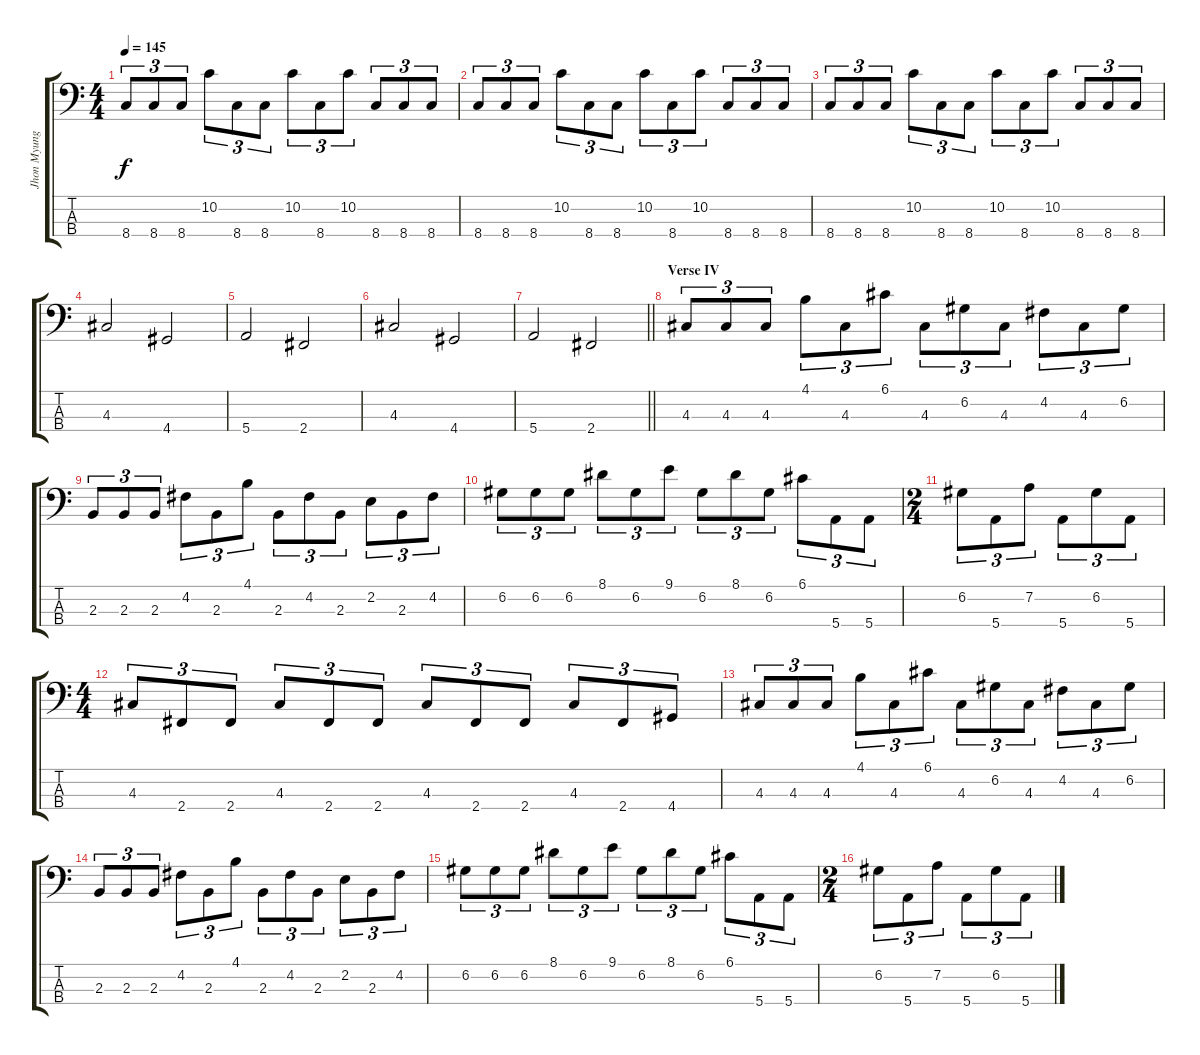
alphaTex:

\track ("Jhon Myung" "Jhon Myung") {instrument electricbasspick}
\staff {score tabs}
\tuning (G2 D2 A1 E1) {hide}
\ts (4 4)
\tempo 145
\clef f4
\ks c
8.4.8{tu (3 2) dy f} 8.4.8{tu (3 2)} 8.4.8{tu (3 2)} 10.2.8{tu (3 2)} 8.4.8{tu (3 2)} 8.4.8{tu (3 2)} 10.2.8{tu (3 2)} 8.4.8{tu (3 2)} 10.2.8{tu (3 2)} 8.4.8{tu (3 2)} 8.4.8{tu (3 2)} 8.4.8{tu (3 2)} |
8.4.8{tu (3 2)} 8.4.8{tu (3 2)} 8.4.8{tu (3 2)} 10.2.8{tu (3 2)} 8.4.8{tu (3 2)} 8.4.8{tu (3 2)} 10.2.8{tu (3 2)} 8.4.8{tu (3 2)} 10.2.8{tu (3 2)} 8.4.8{tu (3 2)} 8.4.8{tu (3 2)} 8.4.8{tu (3 2)} |
8.4.8{tu (3 2)} 8.4.8{tu (3 2)} 8.4.8{tu (3 2)} 10.2.8{tu (3 2)} 8.4.8{tu (3 2)} 8.4.8{tu (3 2)} 10.2.8{tu (3 2)} 8.4.8{tu (3 2)} 10.2.8{tu (3 2)} 8.4.8{tu (3 2)} 8.4.8{tu (3 2)} 8.4.8{tu (3 2)} |
4.3.2 4.4.2 |
5.4.2 2.4.2 |
4.3.2 4.4.2 |
\barLineRight lightlight
5.4.2 2.4.2 |
\section ("" "Verse IV")
4.3.8{tu (3 2)} 4.3.8{tu (3 2)} 4.3.8{tu (3 2)} 4.1.8{tu (3 2)} 4.3.8{tu (3 2)} 6.1.8{tu (3 2)} 4.3.8{tu (3 2)} 6.2.8{tu (3 2)} 4.3.8{tu (3 2)} 4.2.8{tu (3 2)} 4.3.8{tu (3 2)} 6.2.8{tu (3 2)} |
2.3.8{tu (3 2)} 2.3.8{tu (3 2)} 2.3.8{tu (3 2)} 4.2.8{tu (3 2)} 2.3.8{tu (3 2)} 4.1.8{tu (3 2)} 2.3.8{tu (3 2)} 4.2.8{tu (3 2)} 2.3.8{tu (3 2)} 2.2.8{tu (3 2)} 2.3.8{tu (3 2)} 4.2.8{tu (3 2)} |
6.2.8{tu (3 2)} 6.2.8{tu (3 2)} 6.2.8{tu (3 2)} 8.1.8{tu (3 2)} 6.2.8{tu (3 2)} 9.1.8{tu (3 2)} 6.2.8{tu (3 2)} 8.1.8{tu (3 2)} 6.2.8{tu (3 2)} 6.1.8{tu (3 2)} 5.4.8{tu (3 2)} 5.4.8{tu (3 2)} |
\ts (2 4)
6.2.8{tu (3 2)} 5.4.8{tu (3 2)} 7.2.8{tu (3 2)} 5.4.8{tu (3 2)} 6.2.8{tu (3 2)} 5.4.8{tu (3 2)} |
\ts (4 4)
4.3.8{tu (3 2)} 2.4.8{tu (3 2)} 2.4.8{tu (3 2)} 4.3.8{tu (3 2)} 2.4.8{tu (3 2)} 2.4.8{tu (3 2)} 4.3.8{tu (3 2)} 2.4.8{tu (3 2)} 2.4.8{tu (3 2)} 4.3.8{tu (3 2)} 2.4.8{tu (3 2)} 4.4.8{tu (3 2)} |
4.3.8{tu (3 2)} 4.3.8{tu (3 2)} 4.3.8{tu (3 2)} 4.1.8{tu (3 2)} 4.3.8{tu (3 2)} 6.1.8{tu (3 2)} 4.3.8{tu (3 2)} 6.2.8{tu (3 2)} 4.3.8{tu (3 2)} 4.2.8{tu (3 2)} 4.3.8{tu (3 2)} 6.2.8{tu (3 2)} |
2.3.8{tu (3 2)} 2.3.8{tu (3 2)} 2.3.8{tu (3 2)} 4.2.8{tu (3 2)} 2.3.8{tu (3 2)} 4.1.8{tu (3 2)} 2.3.8{tu (3 2)} 4.2.8{tu (3 2)} 2.3.8{tu (3 2)} 2.2.8{tu (3 2)} 2.3.8{tu (3 2)} 4.2.8{tu (3 2)} |
6.2.8{tu (3 2)} 6.2.8{tu (3 2)} 6.2.8{tu (3 2)} 8.1.8{tu (3 2)} 6.2.8{tu (3 2)} 9.1.8{tu (3 2)} 6.2.8{tu (3 2)} 8.1.8{tu (3 2)} 6.2.8{tu (3 2)} 6.1.8{tu (3 2)} 5.4.8{tu (3 2)} 5.4.8{tu (3 2)} |
\ts (2 4)
6.2.8{tu (3 2)} 5.4.8{tu (3 2)} 7.2.8{tu (3 2)} 5.4.8{tu (3 2)} 6.2.8{tu (3 2)} 5.4.8{tu (3 2)}
